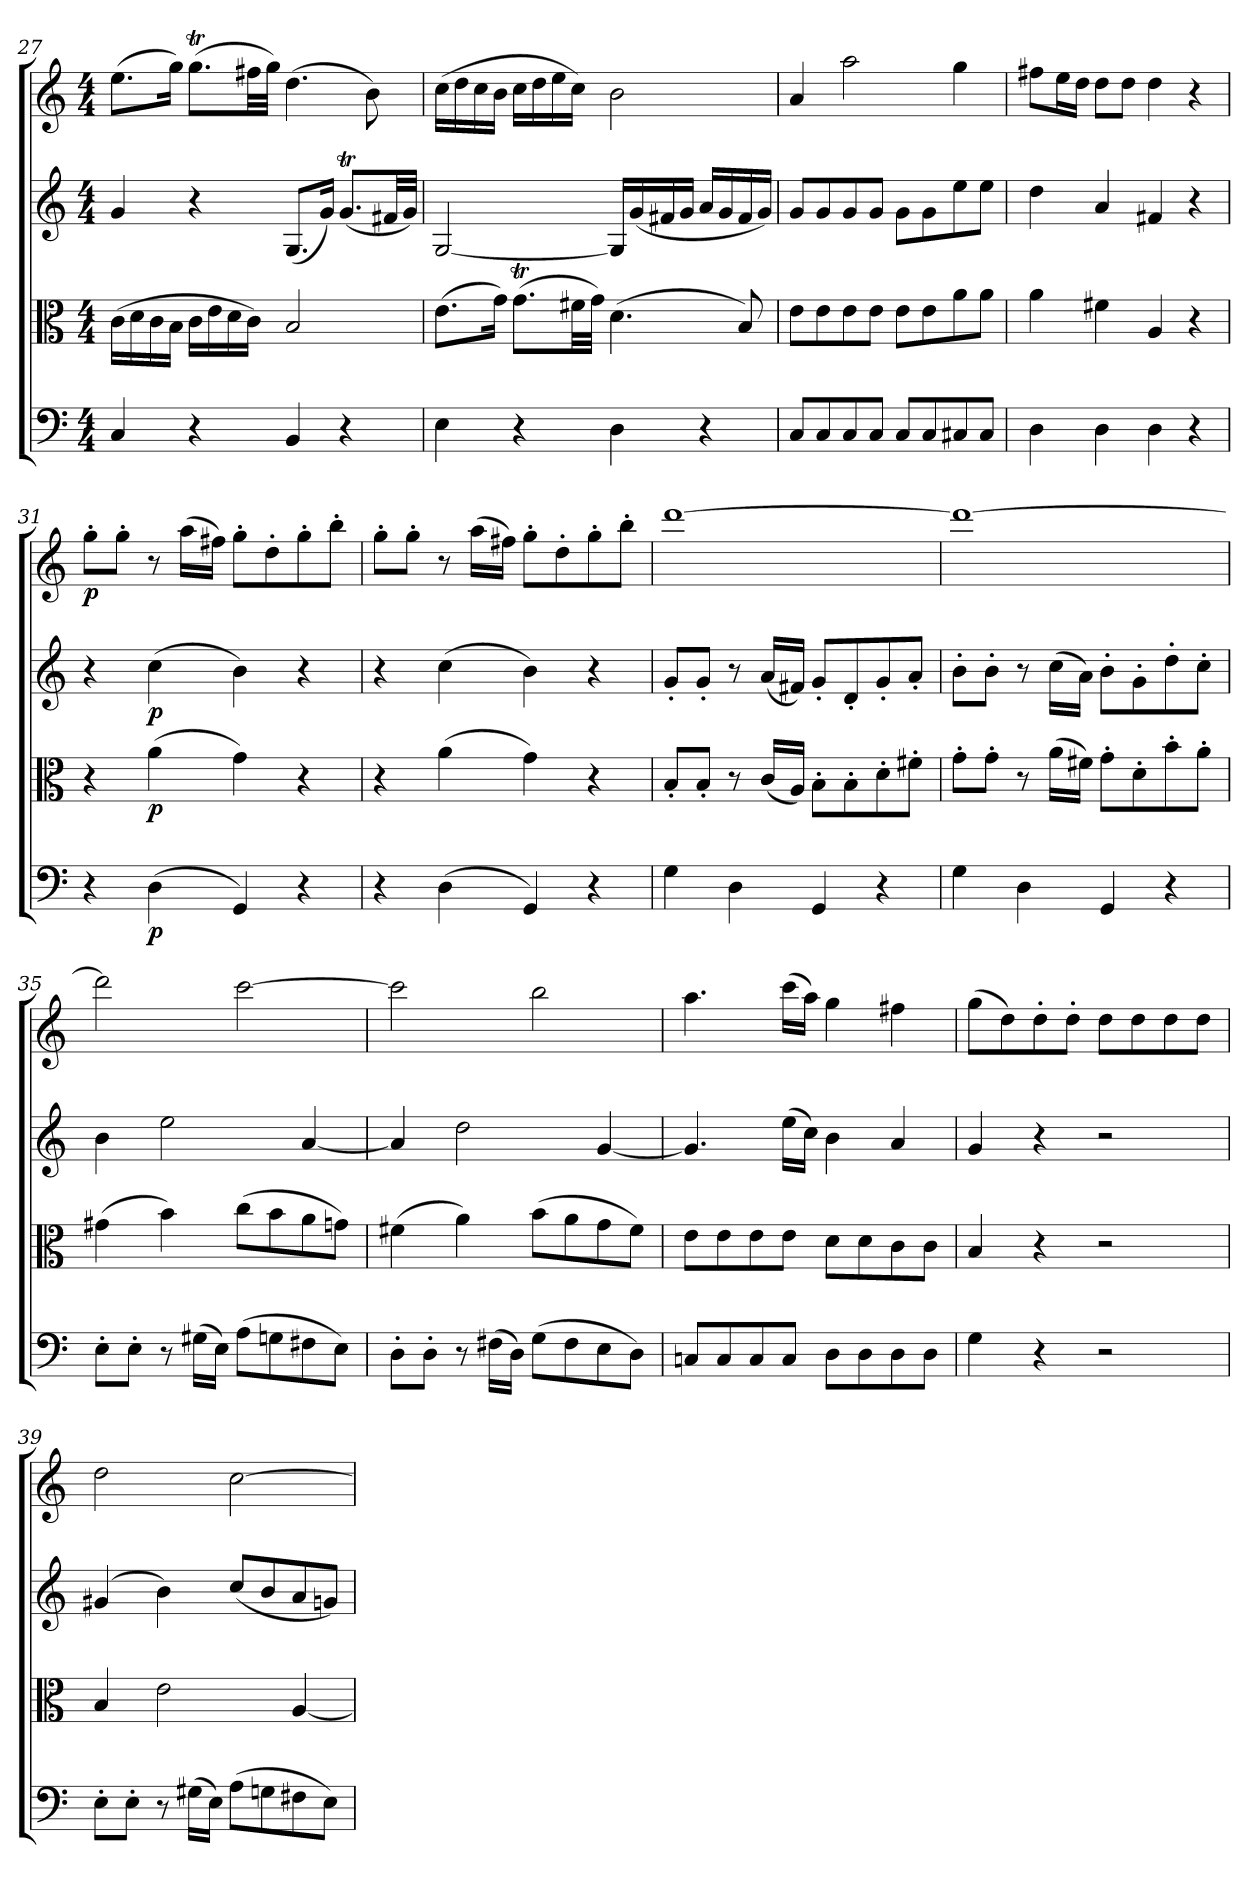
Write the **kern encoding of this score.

**kern	**dynam	**kern	**dynam	**kern	**dynam	**kern	**dynam
*part4	*part4	*part3	*part3	*part2	*part2	*part1	*part1
*staff4	*staff4	*staff3	*staff3	*staff2	*staff2	*staff1	*staff1
*clefF4	*	*clefC3	*	*clefG2	*	*clefG2	*
*k[]	*	*k[]	*	*k[]	*	*k[]	*
*C:	*	*C:	*	*C:	*	*C:	*
*M4/4	*	*M4/4	*	*M4/4	*	*M4/4	*
=27	=27	=27	=27	=27	=27	=27	=27
4C/	.	(16c\LL	.	4g/	.	(8.ee\L	.
.	.	16d\	.	.	.	.	.
.	.	16c\	.	.	.	.	.
.	.	16B\JJ	.	.	.	16gg\Jk)	.
4r	.	16c\LL	.	4r	.	(8.ggT\L	.
.	.	16e\	.	.	.	.	.
.	.	16d\	.	.	.	.	.
.	.	16c\JJ)	.	.	.	32ff#X\LL	.
.	.	.	.	.	.	32gg\JJJ)	.
4BB/	.	2B/	.	(8.G/L	.	(4.dd\	.
.	.	.	.	16g/Jk)	.	.	.
4r	.	.	.	(8.gT/L	.	.	.
.	.	.	.	.	.	8b\)	.
.	.	.	.	32f#X/LL	.	.	.
.	.	.	.	32g/JJJ)	.	.	.
=28	=28	=28	=28	=28	=28	=28	=28
4E\	.	(8.e\L	.	[2G/	.	(16cc\LL	.
.	.	.	.	.	.	16dd\	.
.	.	.	.	.	.	16cc\	.
.	.	16g\Jk)	.	.	.	16b\JJ	.
4r	.	(8.gT\L	.	.	.	16cc\LL	.
.	.	.	.	.	.	16dd\	.
.	.	.	.	.	.	16ee\	.
.	.	32f#X\LL	.	.	.	16cc\JJ)	.
.	.	32g\JJJ)	.	.	.	.	.
4D\	.	(4.d\	.	16G/LL]	.	2b\	.
.	.	.	.	(16g/	.	.	.
.	.	.	.	16f#X/	.	.	.
.	.	.	.	16g/JJ	.	.	.
4r	.	.	.	16a/LL	.	.	.
.	.	.	.	16g/	.	.	.
.	.	8B/)	.	16f#/	.	.	.
.	.	.	.	16g/JJ)	.	.	.
=29	=29	=29	=29	=29	=29	=29	=29
8C/L	.	8e\L	.	8g/L	.	4a/	.
8C/	.	8e\	.	8g/	.	.	.
8C/	.	8e\	.	8g/	.	2aa\	.
8C/J	.	8e\J	.	8g/J	.	.	.
8C/L	.	8e\L	.	8g\L	.	.	.
8C/	.	8e\	.	8g\	.	.	.
8C#X/	.	8a\	.	8ee\	.	4gg\	.
8C#/J	.	8a\J	.	8ee\J	.	.	.
=30	=30	=30	=30	=30	=30	=30	=30
4D\	.	4a\	.	4dd\	.	8ff#X\L	.
.	.	.	.	.	.	16ee\L	.
.	.	.	.	.	.	16dd\JJ	.
4D\	.	4f#X\	.	4a/	.	8dd\L	.
.	.	.	.	.	.	8dd\J	.
4D\	.	4A/	.	4f#X/	.	4dd\	.
4r	.	4r	.	4r	.	4r	.
=31	=31	=31	=31	=31	=31	=31	=31
4r	.	4r	.	4r	.	8gg'\L	p
.	.	.	.	.	.	8gg'\J	.
(4D\	p	(4a\	p	(4cc\	p	8r	.
.	.	.	.	.	.	(16aa\LL	.
.	.	.	.	.	.	16ff#X\JJ)	.
4GG/)	.	4g\)	.	4b\)	.	8gg'\L	.
.	.	.	.	.	.	8dd'\	.
4r	.	4r	.	4r	.	8gg'\	.
.	.	.	.	.	.	8bb'\J	.
=32	=32	=32	=32	=32	=32	=32	=32
4r	.	4r	.	4r	.	8gg'\L	.
.	.	.	.	.	.	8gg'\J	.
(4D\	.	(4a\	.	(4cc\	.	8r	.
.	.	.	.	.	.	(16aa\LL	.
.	.	.	.	.	.	16ff#X\JJ)	.
4GG/)	.	4g\)	.	4b\)	.	8gg'\L	.
.	.	.	.	.	.	8dd'\	.
4r	.	4r	.	4r	.	8gg'\	.
.	.	.	.	.	.	8bb'\J	.
=33	=33	=33	=33	=33	=33	=33	=33
4G\	.	8B'/L	.	8g'/L	.	[1ddd\	.
.	.	8B'/J	.	8g'/J	.	.	.
4D\	.	8r	.	8r	.	.	.
.	.	(16c/LL	.	(16a/LL	.	.	.
.	.	16A/JJ)	.	16f#X/JJ)	.	.	.
4GG/	.	8B'\L	.	8g'/L	.	.	.
.	.	8B'\	.	8d'/	.	.	.
4r	.	8d'\	.	8g'/	.	.	.
.	.	8f#X'\J	.	8a'/J	.	.	.
=34	=34	=34	=34	=34	=34	=34	=34
4G\	.	8g'\L	.	8b'\L	.	1ddd\_	.
.	.	8g'\J	.	8b'\J	.	.	.
4D\	.	8r	.	8r	.	.	.
.	.	(16a\LL	.	(16cc\LL	.	.	.
.	.	16f#X\JJ)	.	16a\JJ)	.	.	.
4GG/	.	8g'\L	.	8b'\L	.	.	.
.	.	8d'\	.	8g'\	.	.	.
4r	.	8b'\	.	8dd'\	.	.	.
.	.	8a'\J	.	8cc'\J	.	.	.
=35	=35	=35	=35	=35	=35	=35	=35
8E'\L	.	(4g#X\	.	4b\	.	2ddd\]	.
8E'\J	.	.	.	.	.	.	.
8r	.	4b\)	.	2ee\	.	.	.
(16G#X\LL	.	.	.	.	.	.	.
16E\JJ)	.	.	.	.	.	.	.
(8A\L	.	(8cc\L	.	.	.	[2ccc\	.
8Gn\	.	8b\	.	.	.	.	.
8F#X\	.	8a\	.	[4a/	.	.	.
8E\J)	.	8gn\J)	.	.	.	.	.
=36	=36	=36	=36	=36	=36	=36	=36
8D'\L	.	(4f#X\	.	4a/]	.	2ccc\]	.
8D'\J	.	.	.	.	.	.	.
8r	.	4a\)	.	2dd\	.	.	.
(16F#X\LL	.	.	.	.	.	.	.
16D\JJ)	.	.	.	.	.	.	.
(8G\L	.	(8b\L	.	.	.	2bb\	.
8F#\	.	8a\	.	.	.	.	.
8E\	.	8g\	.	[4g/	.	.	.
8D\J)	.	8f#\J)	.	.	.	.	.
=37	=37	=37	=37	=37	=37	=37	=37
8Cn/L	.	8e\L	.	4.g/]	.	4.aa\	.
8C/	.	8e\	.	.	.	.	.
8C/	.	8e\	.	.	.	.	.
8C/J	.	8e\J	.	(16ee\LL	.	(16ccc\LL	.
.	.	.	.	16cc\JJ)	.	16aa\JJ)	.
8D\L	.	8d\L	.	4b\	.	4gg\	.
8D\	.	8d\	.	.	.	.	.
8D\	.	8c\	.	4a/	.	4ff#X\	.
8D\J	.	8c\J	.	.	.	.	.
=38	=38	=38	=38	=38	=38	=38	=38
4G\	.	4B/	.	4g/	.	(8gg\L	.
.	.	.	.	.	.	8dd\)	.
4r	.	4r	.	4r	.	8dd'\	.
.	.	.	.	.	.	8dd'\J	.
2r	.	2r	.	2r	.	8dd\L	.
.	.	.	.	.	.	8dd\	.
.	.	.	.	.	.	8dd\	.
.	.	.	.	.	.	8dd\J	.
=39	=39	=39	=39	=39	=39	=39	=39
8E'\L	.	4B/	.	(4g#X/	.	2dd\	.
8E'\J	.	.	.	.	.	.	.
8r	.	2e\	.	4b\)	.	.	.
(16G#X\LL	.	.	.	.	.	.	.
16E\JJ)	.	.	.	.	.	.	.
(8A\L	.	.	.	(8cc/L	.	[2cc\	.
8Gn\	.	.	.	8b/	.	.	.
8F#X\	.	[4A/	.	8a/	.	.	.
8E\J)	.	.	.	8gn/J)	.	.	.
=	=	=	=	=	=	=	=
*-	*-	*-	*-	*-	*-	*-	*-
